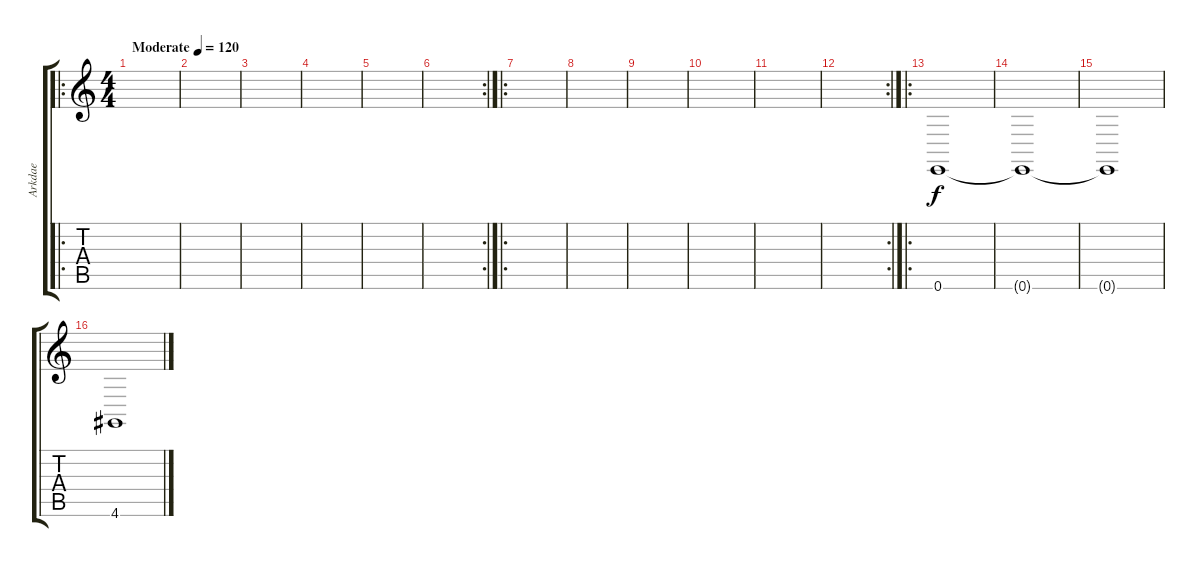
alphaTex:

\track ("Arkdae" "Arkdae") {instrument frenchhorn}
\staff {score tabs}
\tuning (E4 B3 G3 D3 A2 E2) {hide}
\ro
\ts (4 4)
\tempo (120 "Moderate")
\clef g2
\ks c
|
|
|
|
|
\rc 2
|
\ro
|
|
|
|
|
\rc 2
|
\ro
0.6.1 |
0.6{t}.1 |
0.6{t}.1 |
4.6.1
